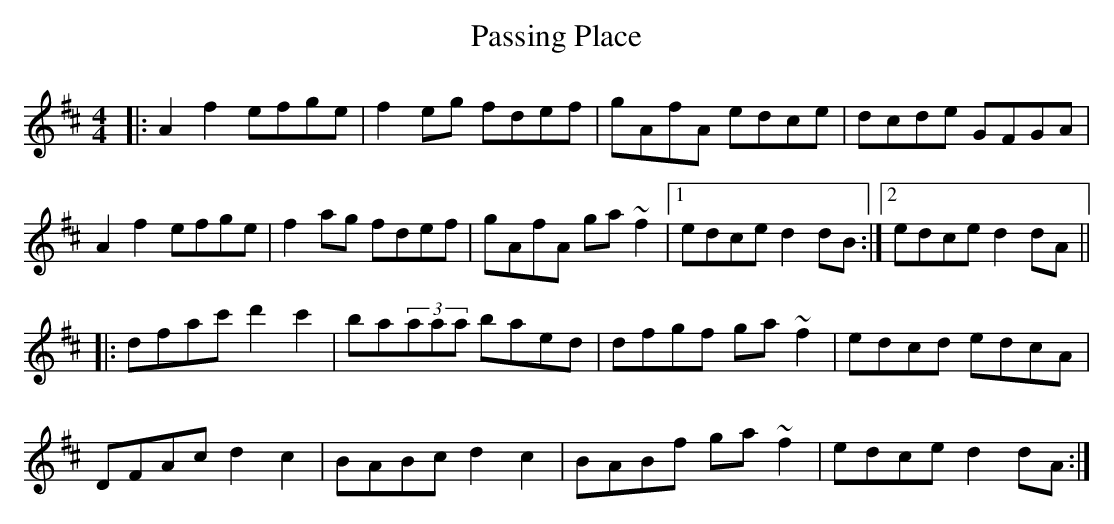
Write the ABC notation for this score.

X:1
T: Passing Place
M: 4/4
L: 1/8
K: Dmaj
|:A2f2 efge|f2eg fdef|gAfA edce|dcde GFGA|
A2f2 efge|f2ag fdef|gAfA ga~f2|1 edced2dB:|2 edced2dA||
|:dfac'd'2c'2|ba(3aaa baed|dfgf ga~f2|edcd edcA|
DFAcd2c2|BABcd2c2|BABf ga~f2|edced2dA:|
